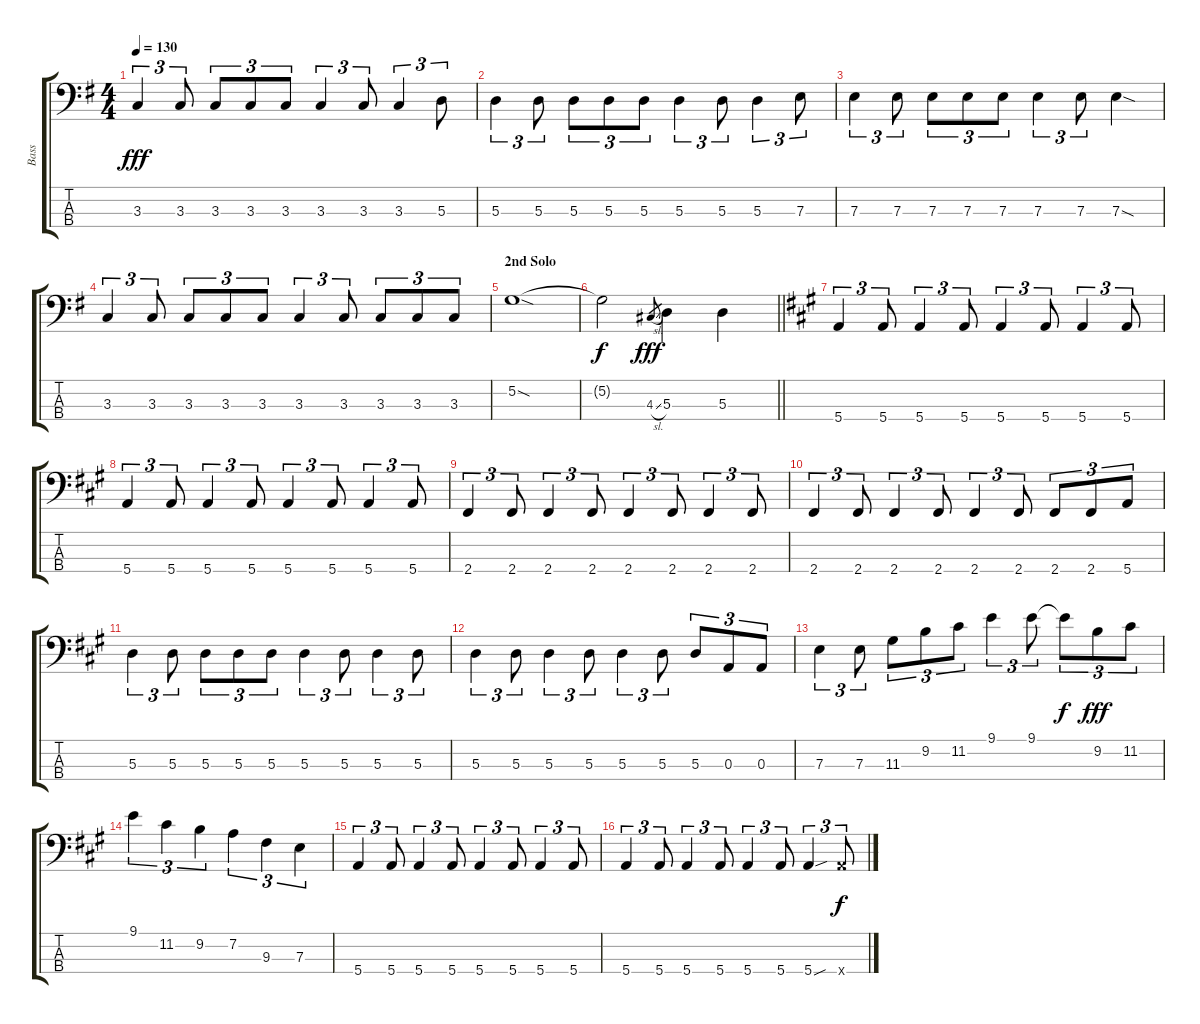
\track ("Bass" "Bass") {instrument electricbasspick}
\staff {score tabs}
\tuning (G2 D2 A1 E1) {hide}
\ts (4 4)
\tempo 130
\clef f4
\ks g
3.3.4{tu (3 2) dy fff} 3.3.8{tu (3 2)} 3.3.8{tu (3 2)} 3.3.8{tu (3 2)} 3.3.8{tu (3 2)} 3.3.4{tu (3 2)} 3.3.8{tu (3 2)} 3.3.4{tu (3 2)} 5.3.8{tu (3 2)} |
5.3.4{tu (3 2)} 5.3.8{tu (3 2)} 5.3.8{tu (3 2)} 5.3.8{tu (3 2)} 5.3.8{tu (3 2)} 5.3.4{tu (3 2)} 5.3.8{tu (3 2)} 5.3.4{tu (3 2)} 7.3.8{tu (3 2)} |
7.3.4{tu (3 2)} 7.3.8{tu (3 2)} 7.3.8{tu (3 2)} 7.3.8{tu (3 2)} 7.3.8{tu (3 2)} 7.3.4{tu (3 2)} 7.3.8{tu (3 2)} 7.3{sod}.4 |
3.3.4{tu (3 2)} 3.3.8{tu (3 2)} 3.3.8{tu (3 2)} 3.3.8{tu (3 2)} 3.3.8{tu (3 2)} 3.3.4{tu (3 2)} 3.3.8{tu (3 2)} 3.3.8{tu (3 2)} 3.3.8{tu (3 2)} 3.3.8{tu (3 2)} |
\section ("" "2nd Solo")
5.2{sod}.1 |
\barLineRight lightlight
5.2{t}.2{dy f} 4.3{sl}.8{gr dy fff} 5.3.4 5.3.4 |
\ks a
5.4.4{tu (3 2)} 5.4.8{tu (3 2)} 5.4.4{tu (3 2)} 5.4.8{tu (3 2)} 5.4.4{tu (3 2)} 5.4.8{tu (3 2)} 5.4.4{tu (3 2)} 5.4.8{tu (3 2)} |
5.4.4{tu (3 2)} 5.4.8{tu (3 2)} 5.4.4{tu (3 2)} 5.4.8{tu (3 2)} 5.4.4{tu (3 2)} 5.4.8{tu (3 2)} 5.4.4{tu (3 2)} 5.4.8{tu (3 2)} |
2.4.4{tu (3 2)} 2.4.8{tu (3 2)} 2.4.4{tu (3 2)} 2.4.8{tu (3 2)} 2.4.4{tu (3 2)} 2.4.8{tu (3 2)} 2.4.4{tu (3 2)} 2.4.8{tu (3 2)} |
2.4.4{tu (3 2)} 2.4.8{tu (3 2)} 2.4.4{tu (3 2)} 2.4.8{tu (3 2)} 2.4.4{tu (3 2)} 2.4.8{tu (3 2)} 2.4.8{tu (3 2)} 2.4.8{tu (3 2)} 5.4.8{tu (3 2)} |
5.3.4{tu (3 2)} 5.3.8{tu (3 2)} 5.3.8{tu (3 2)} 5.3.8{tu (3 2)} 5.3.8{tu (3 2)} 5.3.4{tu (3 2)} 5.3.8{tu (3 2)} 5.3.4{tu (3 2)} 5.3.8{tu (3 2)} |
5.3.4{tu (3 2)} 5.3.8{tu (3 2)} 5.3.4{tu (3 2)} 5.3.8{tu (3 2)} 5.3.4{tu (3 2)} 5.3.8{tu (3 2)} 5.3.8{tu (3 2)} 0.3.8{tu (3 2)} 0.3.8{tu (3 2)} |
7.3.4{tu (3 2)} 7.3.8{tu (3 2)} 11.3.8{tu (3 2)} 9.2.8{tu (3 2)} 11.2.8{tu (3 2)} 9.1.4{tu (3 2)} 9.1.8{tu (3 2)} 9.1{t}.8{tu (3 2) dy f} 9.2.8{tu (3 2) dy fff} 11.2.8{tu (3 2)} |
9.1.4{tu (3 2)} 11.2.4{tu (3 2)} 9.2.4{tu (3 2)} 7.2.4{tu (3 2)} 9.3.4{tu (3 2)} 7.3.4{tu (3 2)} |
5.4.4{tu (3 2)} 5.4.8{tu (3 2)} 5.4.4{tu (3 2)} 5.4.8{tu (3 2)} 5.4.4{tu (3 2)} 5.4.8{tu (3 2)} 5.4.4{tu (3 2)} 5.4.8{tu (3 2)} |
5.4.4{tu (3 2)} 5.4.8{tu (3 2)} 5.4.4{tu (3 2)} 5.4.8{tu (3 2)} 5.4.4{tu (3 2)} 5.4.8{tu (3 2)} 5.4{sou}.4{tu (3 2)} 5.4{x}.8{tu (3 2) dy f}
